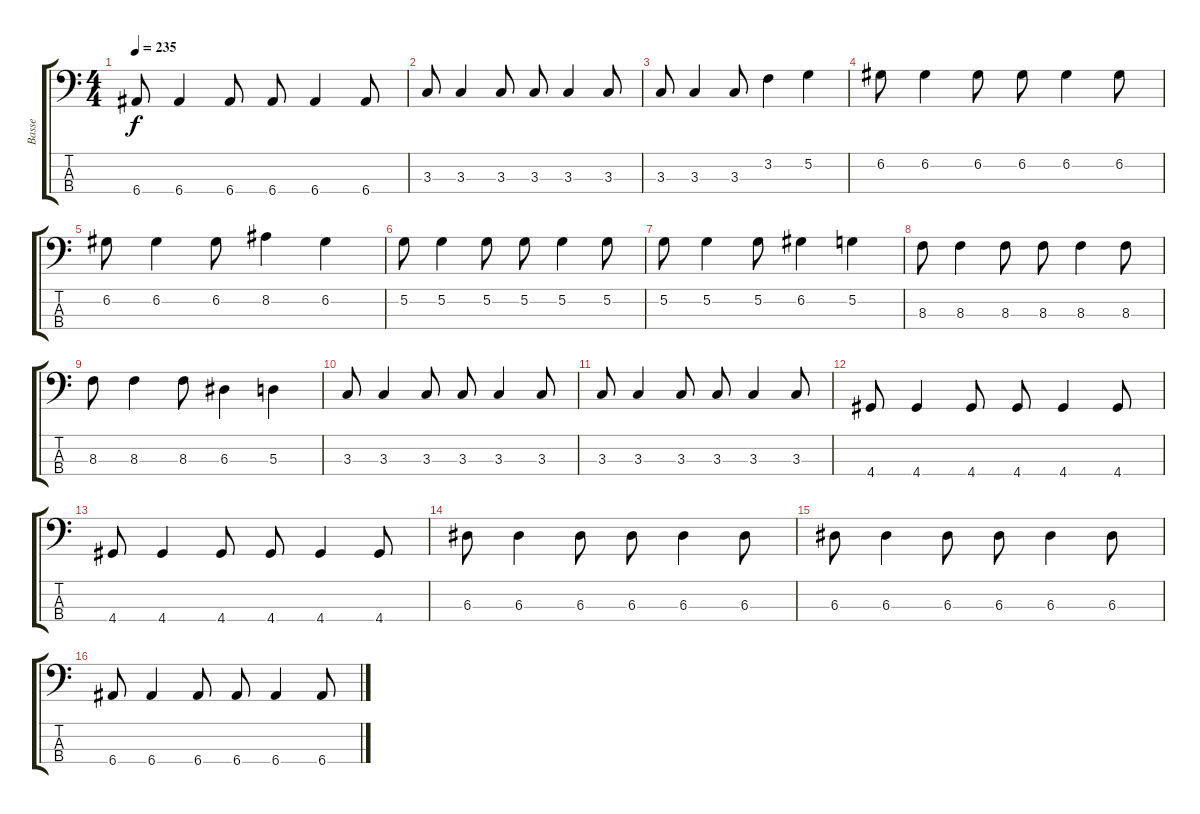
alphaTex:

\track ("Basse" "Basse") {instrument electricbassfinger}
\staff {score tabs}
\tuning (G2 D2 A1 E1) {hide}
\ts (4 4)
\tempo 235
\clef f4
\ks c
6.4.8{dy f} 6.4.4 6.4.8 6.4.8 6.4.4 6.4.8 |
3.3.8 3.3.4 3.3.8 3.3.8 3.3.4 3.3.8 |
3.3.8 3.3.4 3.3.8 3.2.4 5.2.4 |
6.2.8 6.2.4 6.2.8 6.2.8 6.2.4 6.2.8 |
6.2.8 6.2.4 6.2.8 8.2.4 6.2.4 |
5.2.8 5.2.4 5.2.8 5.2.8 5.2.4 5.2.8 |
5.2.8 5.2.4 5.2.8 6.2.4 5.2.4 |
8.3.8 8.3.4 8.3.8 8.3.8 8.3.4 8.3.8 |
8.3.8 8.3.4 8.3.8 6.3.4 5.3.4 |
3.3.8 3.3.4 3.3.8 3.3.8 3.3.4 3.3.8 |
3.3.8 3.3.4 3.3.8 3.3.8 3.3.4 3.3.8 |
4.4.8 4.4.4 4.4.8 4.4.8 4.4.4 4.4.8 |
4.4.8 4.4.4 4.4.8 4.4.8 4.4.4 4.4.8 |
6.3.8 6.3.4 6.3.8 6.3.8 6.3.4 6.3.8 |
6.3.8 6.3.4 6.3.8 6.3.8 6.3.4 6.3.8 |
6.4.8 6.4.4 6.4.8 6.4.8 6.4.4 6.4.8
